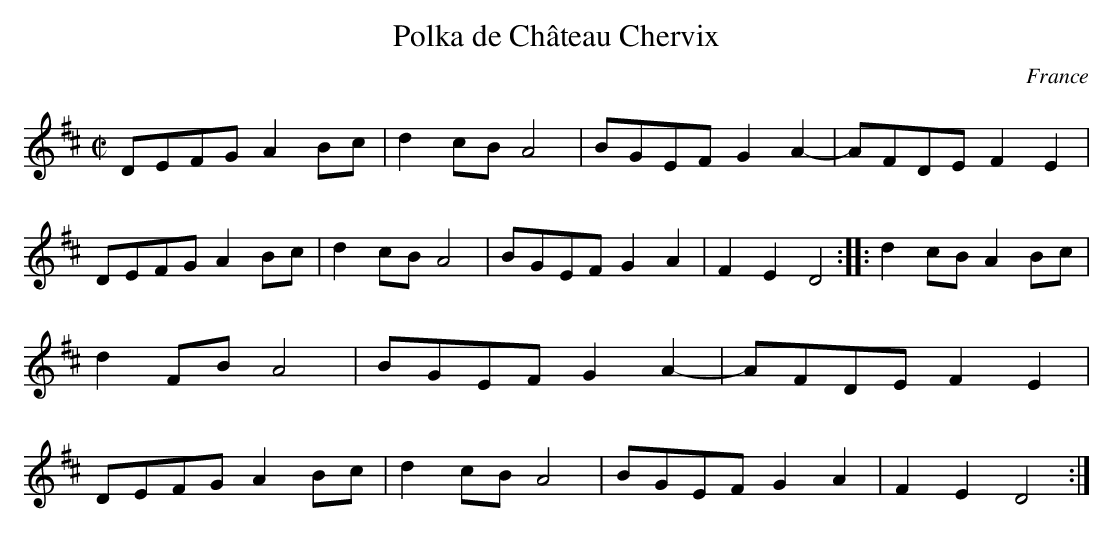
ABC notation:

X:1
T:Polka de Ch\^ateau Chervix
O:France
M:C|
K:D
DEFG A2Bc|d2cBA4|\
BGEF G2A2-|AFDEF2E2|\
DEFG A2Bc|d2cBA4|BGEFG2A2|F2E2D4:|\
|:d2cBA2Bc|d2FBA4|\
BGEF G2A2-|AFDEF2E2|\
DEFG A2Bc|d2cBA4|BGEFG2A2|F2E2D4:|
